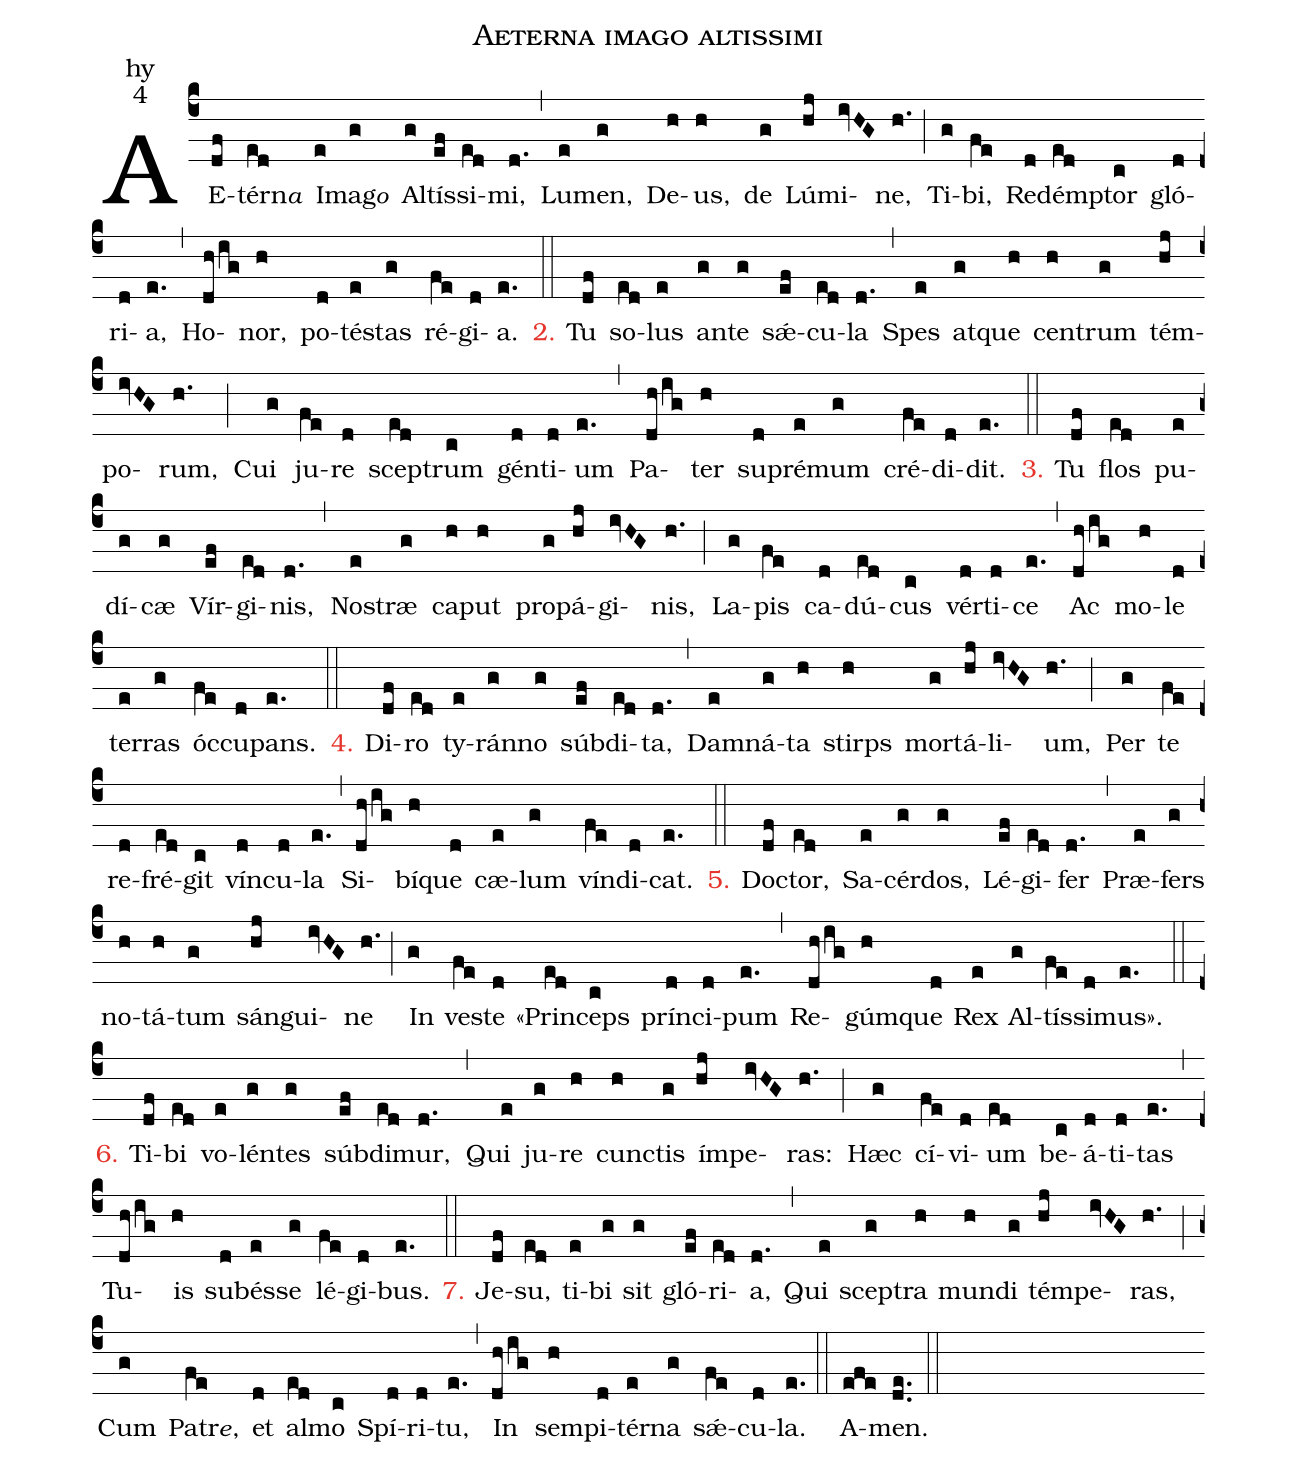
name:Aeterna imago altissimi;
office-part:hy;
mode:4;
%%
(c4) AE(df)térn<e>a</e>(ed) I(e)mag<e>o</e>(g) Al(g)tís(ef)si(ed)mi,(d.) (,)
Lu(e)men,(g) De(h)us,(h) de(g) Lú(hj)mi(ivHG)ne,(h.) (;)
Ti(g)bi,(fe) Re(d)dém(ed)ptor(c) gló(d)ri(d)a,(e.) (,)
Ho(dh/ig)nor,(h) po(d)té(e)stas(g) ré(fe)gi(d)a.(e.) (::)

<c>2.</c> Tu(df) so(ed)lus(e) an(g)te(g) sǽ(ef)cu(ed)la(d.) (,)
Spes(e) at(g)que(h) cen(h)trum(g) tém(hj)po(ivHG)rum,(h.) (;)
Cui(g) ju(fe)re(d) scep(ed)trum(c) gén(d)ti(d)um(e.) (,)
Pa(dh/ig)ter(h) su(d)pré(e)mum(g) cré(fe)di(d)dit.(e.) (::)

<c>3.</c> Tu(df) flos(ed) pu(e)dí(g)cæ(g) Vír(ef)gi(ed)nis,(d.) (,)
No(e)stræ(g) ca(h)put(h) pro(g)pá(hj)gi(ivHG)nis,(h.) (;)
La(g)pis(fe) ca(d)dú(ed)cus(c) vér(d)ti(d)ce(e.) (,)
Ac(dh/ig) mo(h)le(d) ter(e)ras(g) óc(fe)cu(d)pans.(e.) (::)

<c>4.</c> Di(df)ro(ed) ty(e)rán(g)no(g) súb(ef)di(ed)ta,(d.) (,)
Dam(e)ná(g)ta(h) stirps(h) mor(g)tá(hj)li(ivHG)um,(h.) (;)
Per(g) te(fe) re(d)fré(ed)git(c) vín(d)cu(d)la(e.) (,)
Si(dh/ig)bí(h)que(d) cæ(e)lum(g) vín(fe)di(d)cat.(e.) (::)

<c>5.</c> Do(df)ctor,(ed) Sa(e)cér(g)dos,(g) Lé(ef)gi(ed)fer(d.) (,)
Præ(e)fers(g) no(h)tá(h)tum(g) sán(hj)gui(ivHG)ne(h.) (;)
In(g) ve(fe)ste(d) «Prin(ed)ceps(c) prín(d)ci(d)pum(e.) (,)
Re(dh/ig)gúm(h)que(d) Rex(e) Al(g)tís(fe)si(d)mus».(e.) (::)

<c>6.</c> Ti(df)bi(ed) vo(e)lén(g)tes(g) súb(ef)di(ed)mur,(d.) (,)
Qui(e) ju(g)re(h) cun(h)ctis(g) ím(hj)pe(ivHG)ras:(h.) (;)
Hæc(g) cí(fe)vi(d)um(ed) be(c)á(d)ti(d)tas(e.) (,)
Tu(dh/ig)is(h) su(d)bés(e)se(g) lé(fe)gi(d)bus.(e.) (::)

<c>7.</c> Je(df)su,(ed) ti(e)bi(g) sit(g) gló(ef)ri(ed)a,(d.) (,)
Qui(e) scep(g)tra(h) mun(h)di(g) tém(hj)pe(ivHG)ras,(h.) (;)
Cum(g) Patr<e>e</e>,(fe) et(d) al(ed)mo(c) Spí(d)ri(d)tu,(e.) (,)
In(dh/ig) sem(h)pi(d)tér(e)na(g) sǽ(fe)cu(d)la.(e.) (::)

A(efe)men.(de..) (::)
